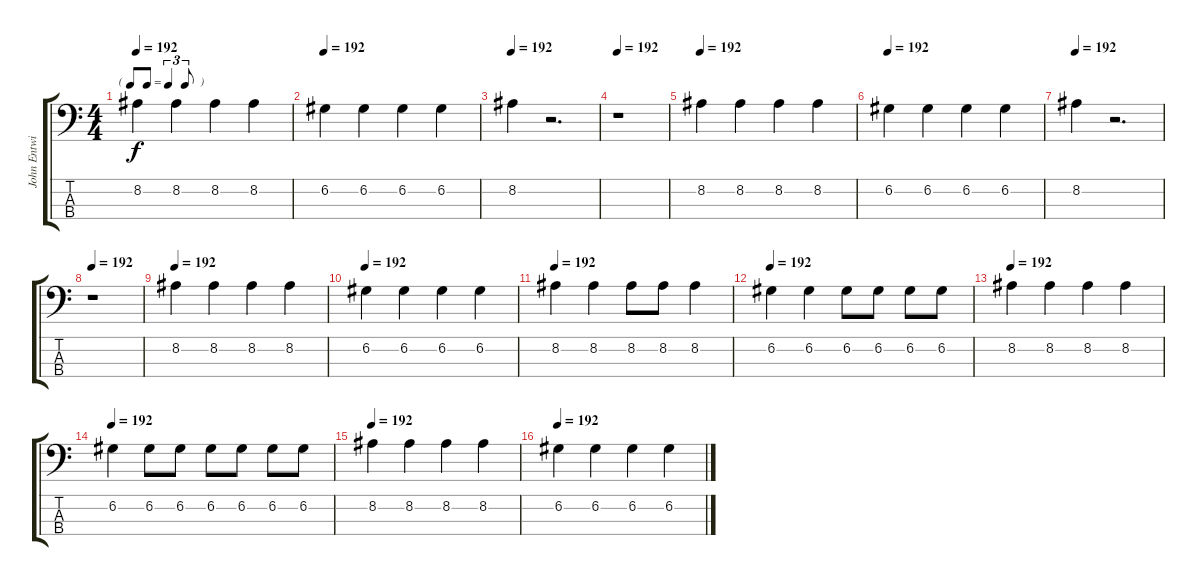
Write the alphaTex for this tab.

\track ("John Entwistle" "John Entwi") {instrument acousticguitarsteel}
\staff {score tabs}
\tuning (G2 D2 A1 E1) {hide}
\ts (4 4)
\tf triplet8th
\tempo 192
\clef f4
\ks c
8.2.4{dy f} 8.2.4 8.2.4 8.2.4 |
\tempo 192
6.2.4 6.2.4 6.2.4 6.2.4 |
\tempo 192
8.2.4 r.2{d} |
\tempo 192
r.1 |
\tempo 192
8.2.4 8.2.4 8.2.4 8.2.4 |
\tempo 192
6.2.4 6.2.4 6.2.4 6.2.4 |
\tempo 192
8.2.4 r.2{d} |
\tempo 192
r.1 |
\tempo 192
8.2.4 8.2.4 8.2.4 8.2.4 |
\tempo 192
6.2.4 6.2.4 6.2.4 6.2.4 |
\tempo 192
8.2.4 8.2.4 8.2.8 8.2.8 8.2.4 |
\tempo 192
6.2.4 6.2.4 6.2.8 6.2.8 6.2.8 6.2.8 |
\tempo 192
8.2.4 8.2.4 8.2.4 8.2.4 |
\tempo 192
6.2.4 6.2.8 6.2.8 6.2.8 6.2.8 6.2.8 6.2.8 |
\tempo 192
8.2.4 8.2.4 8.2.4 8.2.4 |
\tempo 192
6.2.4 6.2.4 6.2.4 6.2.4
